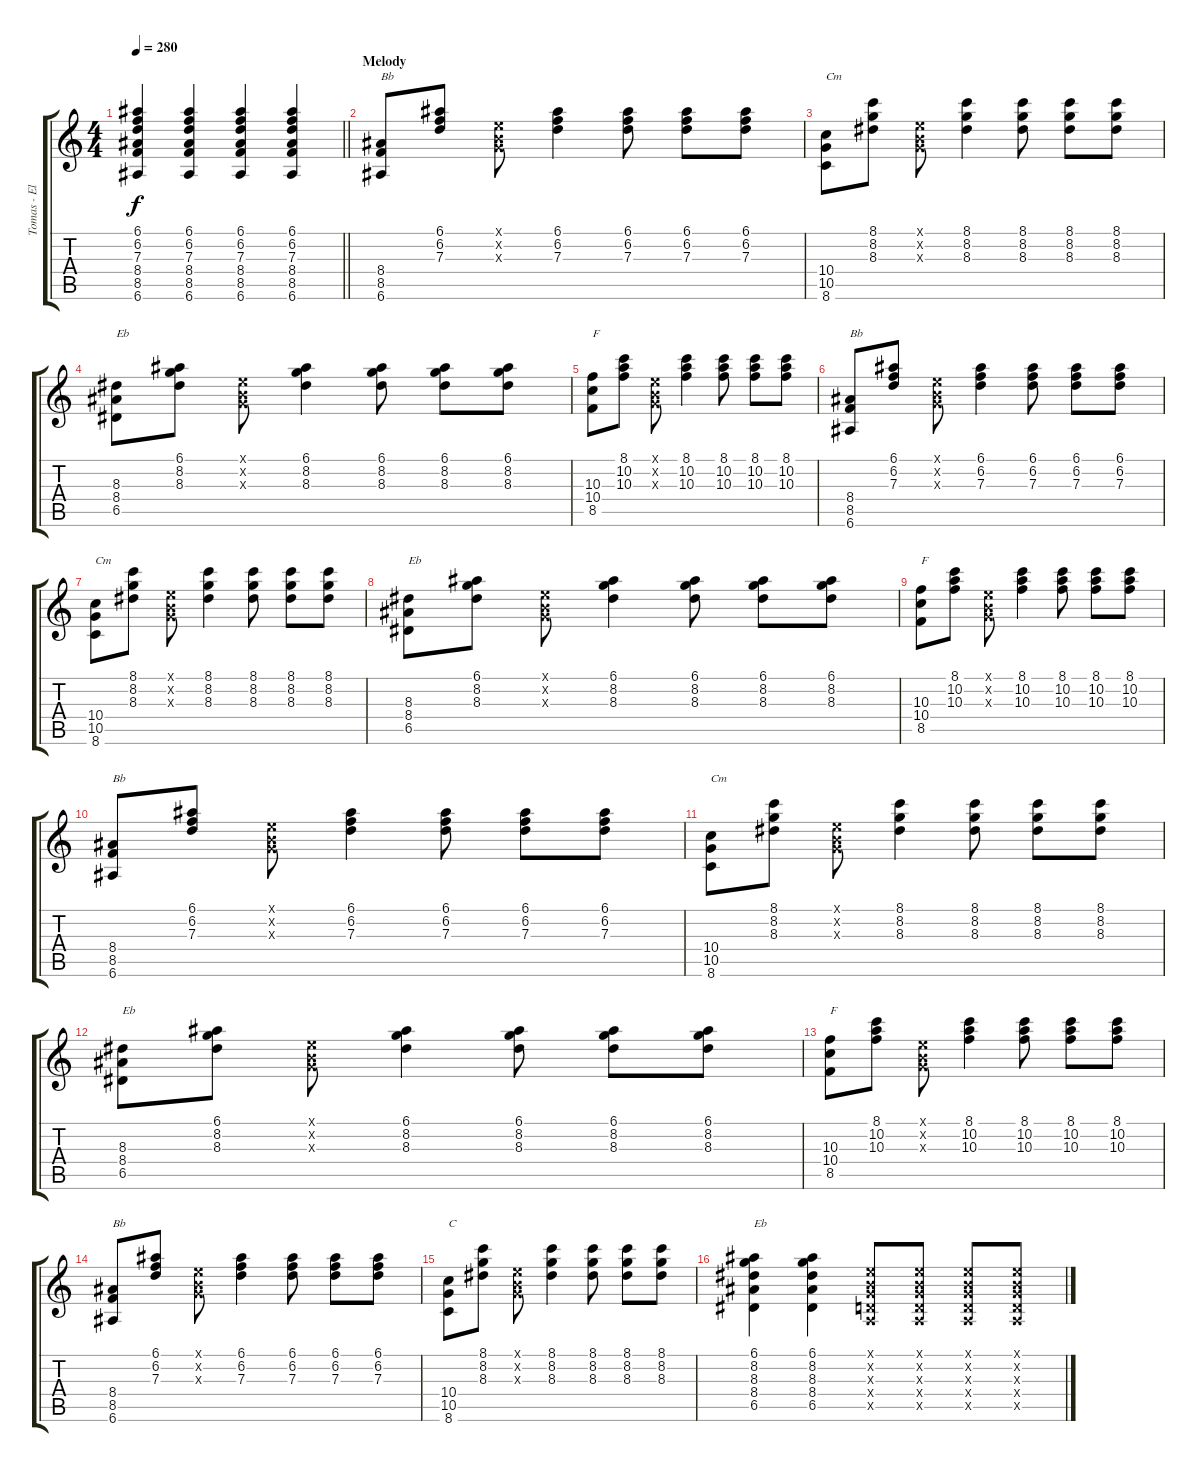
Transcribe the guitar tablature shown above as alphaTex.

\track ("Tomas - Elec. Guitar" "Tomas - El") {instrument electricguitarclean}
\staff {score tabs}
\tuning (E4 B3 G3 D3 A2 E2) {hide}
\ts (4 4)
\tempo 280
\clef g2
\barLineRight lightlight
\ks c
(6.1 6.2 7.3 8.4 8.5 6.6).4{dy f} (6.1 6.2 7.3 8.4 8.5 6.6).4 (6.1 6.2 7.3 8.4 8.5 6.6).4 (6.1 6.2 7.3 8.4 8.5 6.6).4 |
\section ("" "Melody")
(8.4 8.5 6.6).8{txt "Bb"} (6.1 6.2 7.3).8 (0.1{x} 0.2{x} 0.3{x}).8 (6.1 6.2 7.3).4 (6.1 6.2 7.3).8 (6.1 6.2 7.3).8 (6.1 6.2 7.3).8 |
(10.4 10.5 8.6).8{txt "Cm"} (8.1 8.2 8.3).8 (0.1{x} 0.2{x} 0.3{x}).8 (8.1 8.2 8.3).4 (8.1 8.2 8.3).8 (8.1 8.2 8.3).8 (8.1 8.2 8.3).8 |
(8.3 8.4 6.5).8{txt "Eb"} (6.1 8.2 8.3).8 (0.1{x} 0.2{x} 0.3{x}).8 (6.1 8.2 8.3).4 (6.1 8.2 8.3).8 (6.1 8.2 8.3).8 (6.1 8.2 8.3).8 |
(10.3 10.4 8.5).8{txt "F"} (8.1 10.2 10.3).8 (0.1{x} 0.2{x} 0.3{x}).8 (8.1 10.2 10.3).4 (8.1 10.2 10.3).8 (8.1 10.2 10.3).8 (8.1 10.2 10.3).8 |
(8.4 8.5 6.6).8{txt "Bb"} (6.1 6.2 7.3).8 (0.1{x} 0.2{x} 0.3{x}).8 (6.1 6.2 7.3).4 (6.1 6.2 7.3).8 (6.1 6.2 7.3).8 (6.1 6.2 7.3).8 |
(10.4 10.5 8.6).8{txt "Cm"} (8.1 8.2 8.3).8 (0.1{x} 0.2{x} 0.3{x}).8 (8.1 8.2 8.3).4 (8.1 8.2 8.3).8 (8.1 8.2 8.3).8 (8.1 8.2 8.3).8 |
(8.3 8.4 6.5).8{txt "Eb"} (6.1 8.2 8.3).8 (0.1{x} 0.2{x} 0.3{x}).8 (6.1 8.2 8.3).4 (6.1 8.2 8.3).8 (6.1 8.2 8.3).8 (6.1 8.2 8.3).8 |
(10.3 10.4 8.5).8{txt "F"} (8.1 10.2 10.3).8 (0.1{x} 0.2{x} 0.3{x}).8 (8.1 10.2 10.3).4 (8.1 10.2 10.3).8 (8.1 10.2 10.3).8 (8.1 10.2 10.3).8 |
(8.4 8.5 6.6).8{txt "Bb"} (6.1 6.2 7.3).8 (0.1{x} 0.2{x} 0.3{x}).8 (6.1 6.2 7.3).4 (6.1 6.2 7.3).8 (6.1 6.2 7.3).8 (6.1 6.2 7.3).8 |
(10.4 10.5 8.6).8{txt "Cm"} (8.1 8.2 8.3).8 (0.1{x} 0.2{x} 0.3{x}).8 (8.1 8.2 8.3).4 (8.1 8.2 8.3).8 (8.1 8.2 8.3).8 (8.1 8.2 8.3).8 |
(8.3 8.4 6.5).8{txt "Eb"} (6.1 8.2 8.3).8 (0.1{x} 0.2{x} 0.3{x}).8 (6.1 8.2 8.3).4 (6.1 8.2 8.3).8 (6.1 8.2 8.3).8 (6.1 8.2 8.3).8 |
(10.3 10.4 8.5).8{txt "F"} (8.1 10.2 10.3).8 (0.1{x} 0.2{x} 0.3{x}).8 (8.1 10.2 10.3).4 (8.1 10.2 10.3).8 (8.1 10.2 10.3).8 (8.1 10.2 10.3).8 |
(8.4 8.5 6.6).8{txt "Bb"} (6.1 6.2 7.3).8 (0.1{x} 0.2{x} 0.3{x}).8 (6.1 6.2 7.3).4 (6.1 6.2 7.3).8 (6.1 6.2 7.3).8 (6.1 6.2 7.3).8 |
(10.4 10.5 8.6).8{txt "C"} (8.1 8.2 8.3).8 (0.1{x} 0.2{x} 0.3{x}).8 (8.1 8.2 8.3).4 (8.1 8.2 8.3).8 (8.1 8.2 8.3).8 (8.1 8.2 8.3).8 |
(6.1 8.2 8.3 8.4 6.5).4{txt "Eb"} (6.1 8.2 8.3 8.4 6.5).4 (0.1{x} 0.2{x} 0.3{x} 0.4{x} 0.5{x}).8 (0.1{x} 0.2{x} 0.3{x} 0.4{x} 0.5{x}).8 (0.1{x} 0.2{x} 0.3{x} 0.4{x} 0.5{x}).8 (0.1{x} 0.2{x} 0.3{x} 0.4{x} 0.5{x}).8
